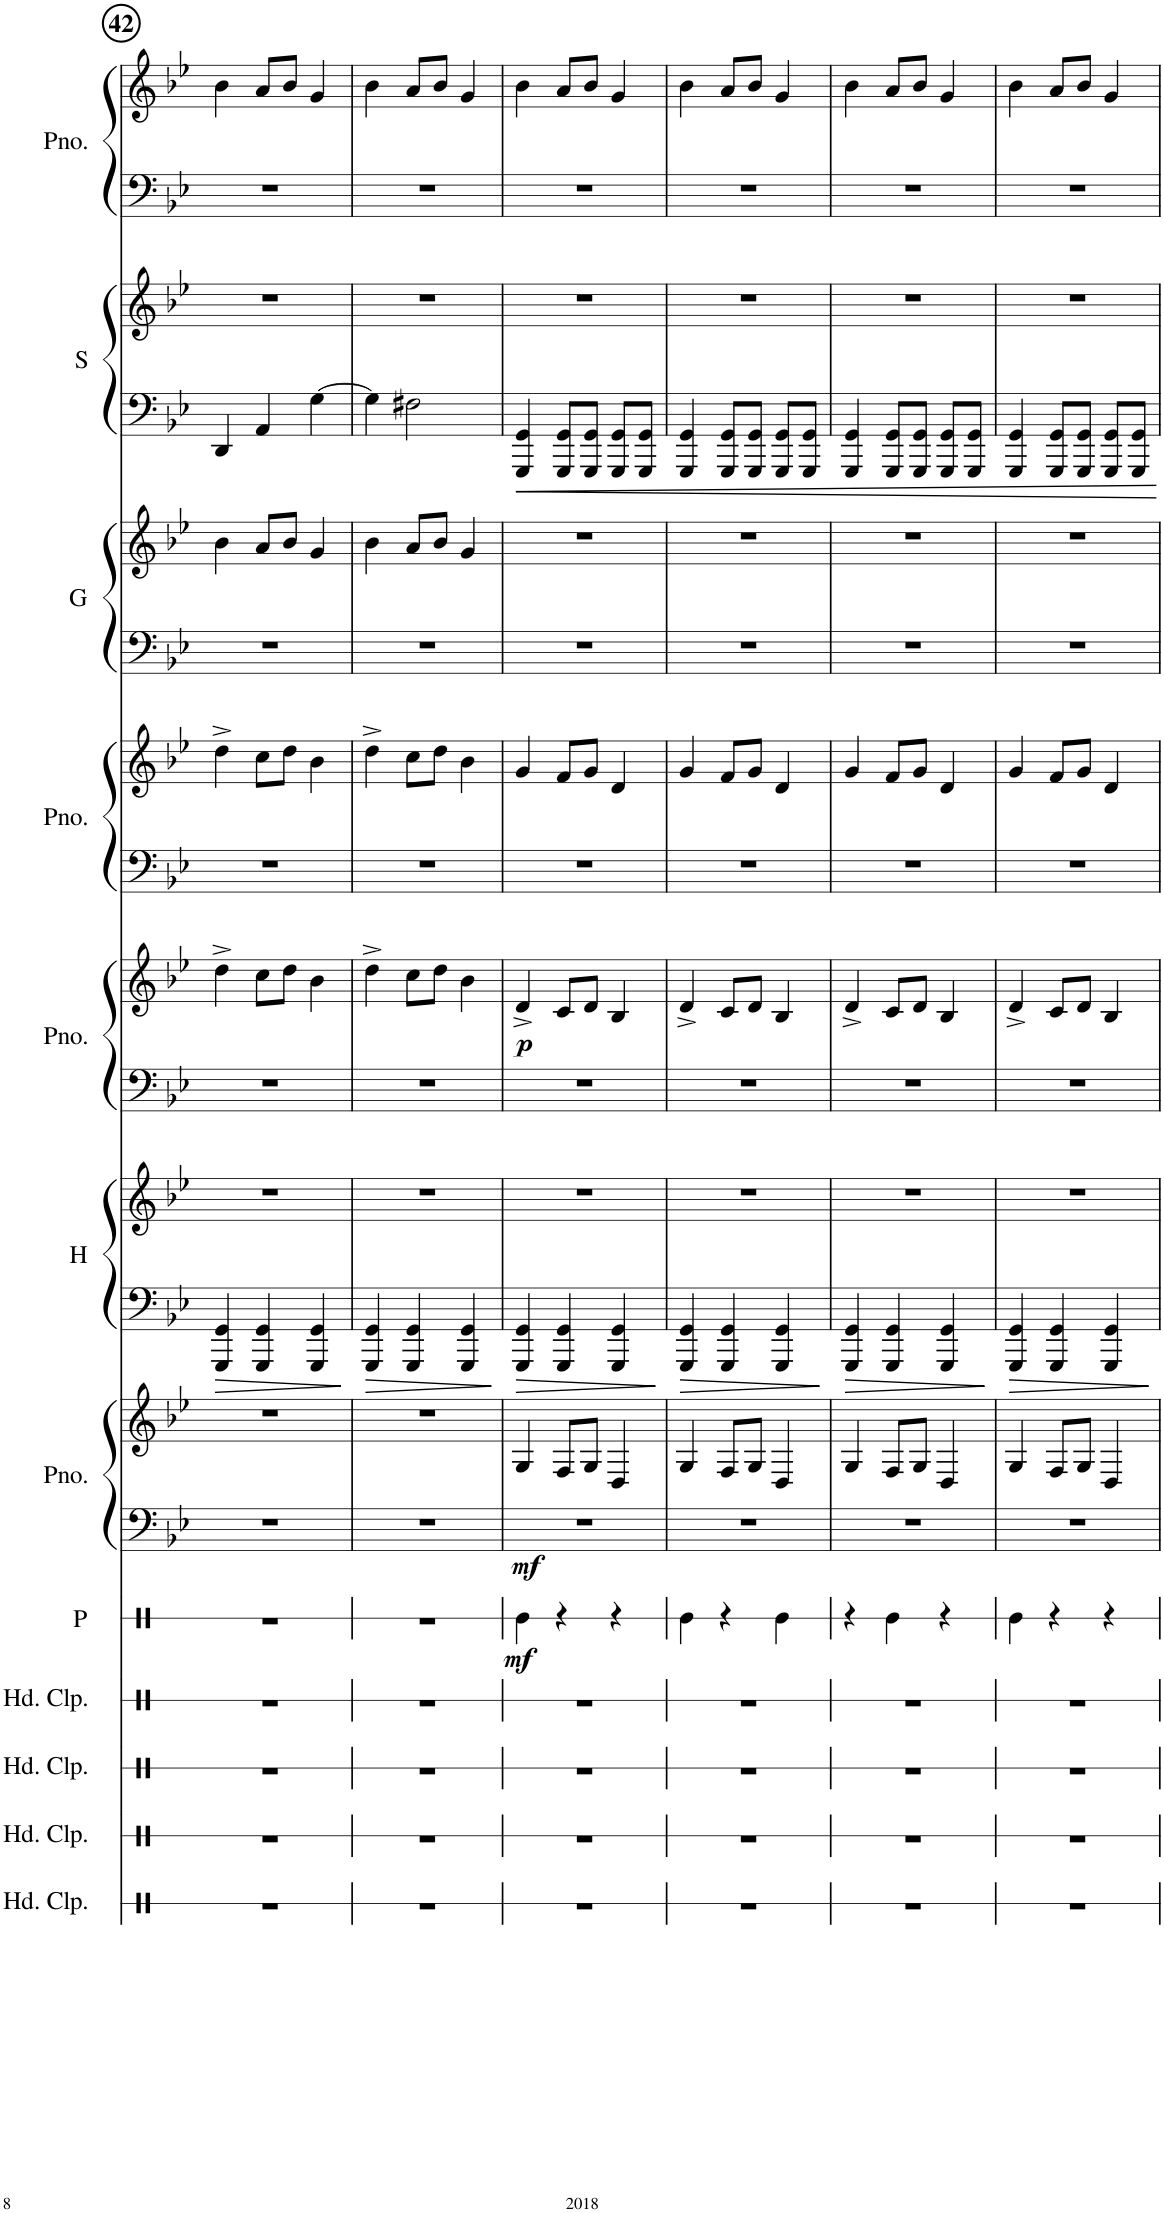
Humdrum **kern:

**kern	**kern	**kern	**kern	**kern	**dynam	**kern	**kern	**dynam	**kern	**kern	**kern	**kern	**dynam	**kern	**kern	**kern	**kern	**kern	**kern	**kern	**kern
*part12	*part11	*part10	*part9	*part8	*part8	*part7	*part7	*part7	*part6	*part6	*part5	*part5	*part5	*part4	*part4	*part3	*part3	*part2	*part2	*part1	*part1
*staff19	*staff18	*staff17	*staff16	*staff15	*staff15	*staff14	*staff13	*staff13/14	*staff12	*staff11	*staff10	*staff9	*staff9/10	*staff8	*staff7	*staff6	*staff5	*staff4	*staff3	*staff2	*staff1
*I"Hand Clap	*I"Hand Clap	*I"Hand Clap	*I"Hand Clap	*I"Panda	*	*I"Piano	*	*	*I"Makeup Cake	*	*I"Piano	*	*	*I"Piano	*	*I"Dumb One	*	*I"SANTA!	*	*I"Piano	*
*I'Hd. Clp.	*I'Hd. Clp.	*I'Hd. Clp.	*I'Hd. Clp.	*I'P	*	*I'Pno.	*	*	*	*	*I'Pno.	*	*	*I'Pno.	*	*	*	*I'S	*	*I'Pno.	*
!!LO:PB:g=z
*clefX	*clefX	*clefX	*clefX	*clefX	*	*clefF4	*clefG2	*	*clefF4	*clefG2	*clefF4	*clefG2	*	*clefF4	*clefG2	*clefF4	*clefG2	*clefF4	*clefG2	*clefF4	*clefG2
*k[]	*k[]	*k[]	*k[]	*k[]	*	*k[b-e-]	*k[b-e-]	*	*k[b-e-]	*k[b-e-]	*k[b-e-]	*k[b-e-]	*	*k[b-e-]	*k[b-e-]	*k[b-e-]	*k[b-e-]	*k[b-e-]	*k[b-e-]	*k[b-e-]	*k[b-e-]
*M3/4	*M3/4	*M3/4	*M3/4	*M3/4	*	*M3/4	*M3/4	*	*M3/4	*M3/4	*M3/4	*M3/4	*	*M3/4	*M3/4	*M3/4	*M3/4	*M3/4	*M3/4	*M3/4	*M3/4
=42	=42	=42	=42	=42	=42	=42	=42	=42	=42	=42	=42	=42	=42	=42	=42	=42	=42	=42	=42	=42	=42
2.r	2.r	2.r	2.r	2.r	.	2.r	2.r	.	4GGG/ 4GG/	2.r	2.r	4dd^\	.	2.r	4dd^\	2.r	4b-\	4DD/	2.r	2.r	4b-\
.	.	.	.	.	.	.	.	.	4GGG/ 4GG/	.	.	8cc\L	.	.	8cc\L	.	8a/L	4AA/	.	.	8a/L
.	.	.	.	.	.	.	.	.	.	.	.	8dd\J	.	.	8dd\J	.	8b-/J	.	.	.	8b-/J
.	.	.	.	.	.	.	.	.	4GGG/ 4GG/	.	.	4b-\	.	.	4b-\	.	4g/	[4G\	.	.	4g/
=43	=43	=43	=43	=43	=43	=43	=43	=43	=43	=43	=43	=43	=43	=43	=43	=43	=43	=43	=43	=43	=43
2.r	2.r	2.r	2.r	2.r	.	2.r	2.r	.	4GGG/ 4GG/	2.r	2.r	4dd^\	.	2.r	4dd^\	2.r	4b-\	4G\]	2.r	2.r	4b-\
.	.	.	.	.	.	.	.	.	4GGG/ 4GG/	.	.	8cc\L	.	.	8cc\L	.	8a/L	2F#X\	.	.	8a/L
.	.	.	.	.	.	.	.	.	.	.	.	8dd\J	.	.	8dd\J	.	8b-/J	.	.	.	8b-/J
.	.	.	.	.	.	.	.	.	4GGG/ 4GG/	.	.	4b-\	.	.	4b-\	.	4g/	.	.	.	4g/
=44	=44	=44	=44	=44	=44	=44	=44	=44	=44	=44	=44	=44	=44	=44	=44	=44	=44	=44	=44	=44	=44
!	!	!	!	!	!LO:DY:b	!	!	!LO:DY:b=2	!	!	!	!	!LO:DY:b	!	!	!	!	!	!	!	!
2.r	2.r	2.r	2.r	4Re\	mf	2.r	4G/	mf	4GGG/ 4GG/	2.r	2.r	4d^/	p	2.r	4g/	2.r	2.r	4GGG/ 4GG/	2.r	2.r	4b-\
.	.	.	.	4r	.	.	8F/L	.	4GGG/ 4GG/	.	.	8c/L	.	.	8f/L	.	.	8GGG/ 8GG/L	.	.	8a/L
.	.	.	.	.	.	.	8G/J	.	.	.	.	8d/J	.	.	8g/J	.	.	8GGG/ 8GG/J	.	.	8b-/J
.	.	.	.	4r	.	.	4D/	.	4GGG/ 4GG/	.	.	4B-/	.	.	4d/	.	.	8GGG/ 8GG/L	.	.	4g/
.	.	.	.	.	.	.	.	.	.	.	.	.	.	.	.	.	.	8GGG/ 8GG/J	.	.	.
=45	=45	=45	=45	=45	=45	=45	=45	=45	=45	=45	=45	=45	=45	=45	=45	=45	=45	=45	=45	=45	=45
2.r	2.r	2.r	2.r	4Re\	.	2.r	4G/	.	4GGG/ 4GG/	2.r	2.r	4d^/	.	2.r	4g/	2.r	2.r	4GGG/ 4GG/	2.r	2.r	4b-\
.	.	.	.	4r	.	.	8F/L	.	4GGG/ 4GG/	.	.	8c/L	.	.	8f/L	.	.	8GGG/ 8GG/L	.	.	8a/L
.	.	.	.	.	.	.	8G/J	.	.	.	.	8d/J	.	.	8g/J	.	.	8GGG/ 8GG/J	.	.	8b-/J
.	.	.	.	4Re\	.	.	4D/	.	4GGG/ 4GG/	.	.	4B-/	.	.	4d/	.	.	8GGG/ 8GG/L	.	.	4g/
.	.	.	.	.	.	.	.	.	.	.	.	.	.	.	.	.	.	8GGG/ 8GG/J	.	.	.
=46	=46	=46	=46	=46	=46	=46	=46	=46	=46	=46	=46	=46	=46	=46	=46	=46	=46	=46	=46	=46	=46
2.r	2.r	2.r	2.r	4r	.	2.r	4G/	.	4GGG/ 4GG/	2.r	2.r	4d^/	.	2.r	4g/	2.r	2.r	4GGG/ 4GG/	2.r	2.r	4b-\
.	.	.	.	4Re\	.	.	8F/L	.	4GGG/ 4GG/	.	.	8c/L	.	.	8f/L	.	.	8GGG/ 8GG/L	.	.	8a/L
.	.	.	.	.	.	.	8G/J	.	.	.	.	8d/J	.	.	8g/J	.	.	8GGG/ 8GG/J	.	.	8b-/J
.	.	.	.	4r	.	.	4D/	.	4GGG/ 4GG/	.	.	4B-/	.	.	4d/	.	.	8GGG/ 8GG/L	.	.	4g/
.	.	.	.	.	.	.	.	.	.	.	.	.	.	.	.	.	.	8GGG/ 8GG/J	.	.	.
=47	=47	=47	=47	=47	=47	=47	=47	=47	=47	=47	=47	=47	=47	=47	=47	=47	=47	=47	=47	=47	=47
2.r	2.r	2.r	2.r	4Re\	.	2.r	4G/	.	4GGG/ 4GG/	2.r	2.r	4d^/	.	2.r	4g/	2.r	2.r	4GGG/ 4GG/	2.r	2.r	4b-\
.	.	.	.	4r	.	.	8F/L	.	4GGG/ 4GG/	.	.	8c/L	.	.	8f/L	.	.	8GGG/ 8GG/L	.	.	8a/L
.	.	.	.	.	.	.	8G/J	.	.	.	.	8d/J	.	.	8g/J	.	.	8GGG/ 8GG/J	.	.	8b-/J
.	.	.	.	4r	.	.	4D/	.	4GGG/ 4GG/	.	.	4B-/	.	.	4d/	.	.	8GGG/ 8GG/L	.	.	4g/
.	.	.	.	.	.	.	.	.	.	.	.	.	.	.	.	.	.	8GGG/ 8GG/J	.	.	.
=	=	=	=	=	=	=	=	=	=	=	=	=	=	=	=	=	=	=	=	=	=
*-	*-	*-	*-	*-	*-	*-	*-	*-	*-	*-	*-	*-	*-	*-	*-	*-	*-	*-	*-	*-	*-
